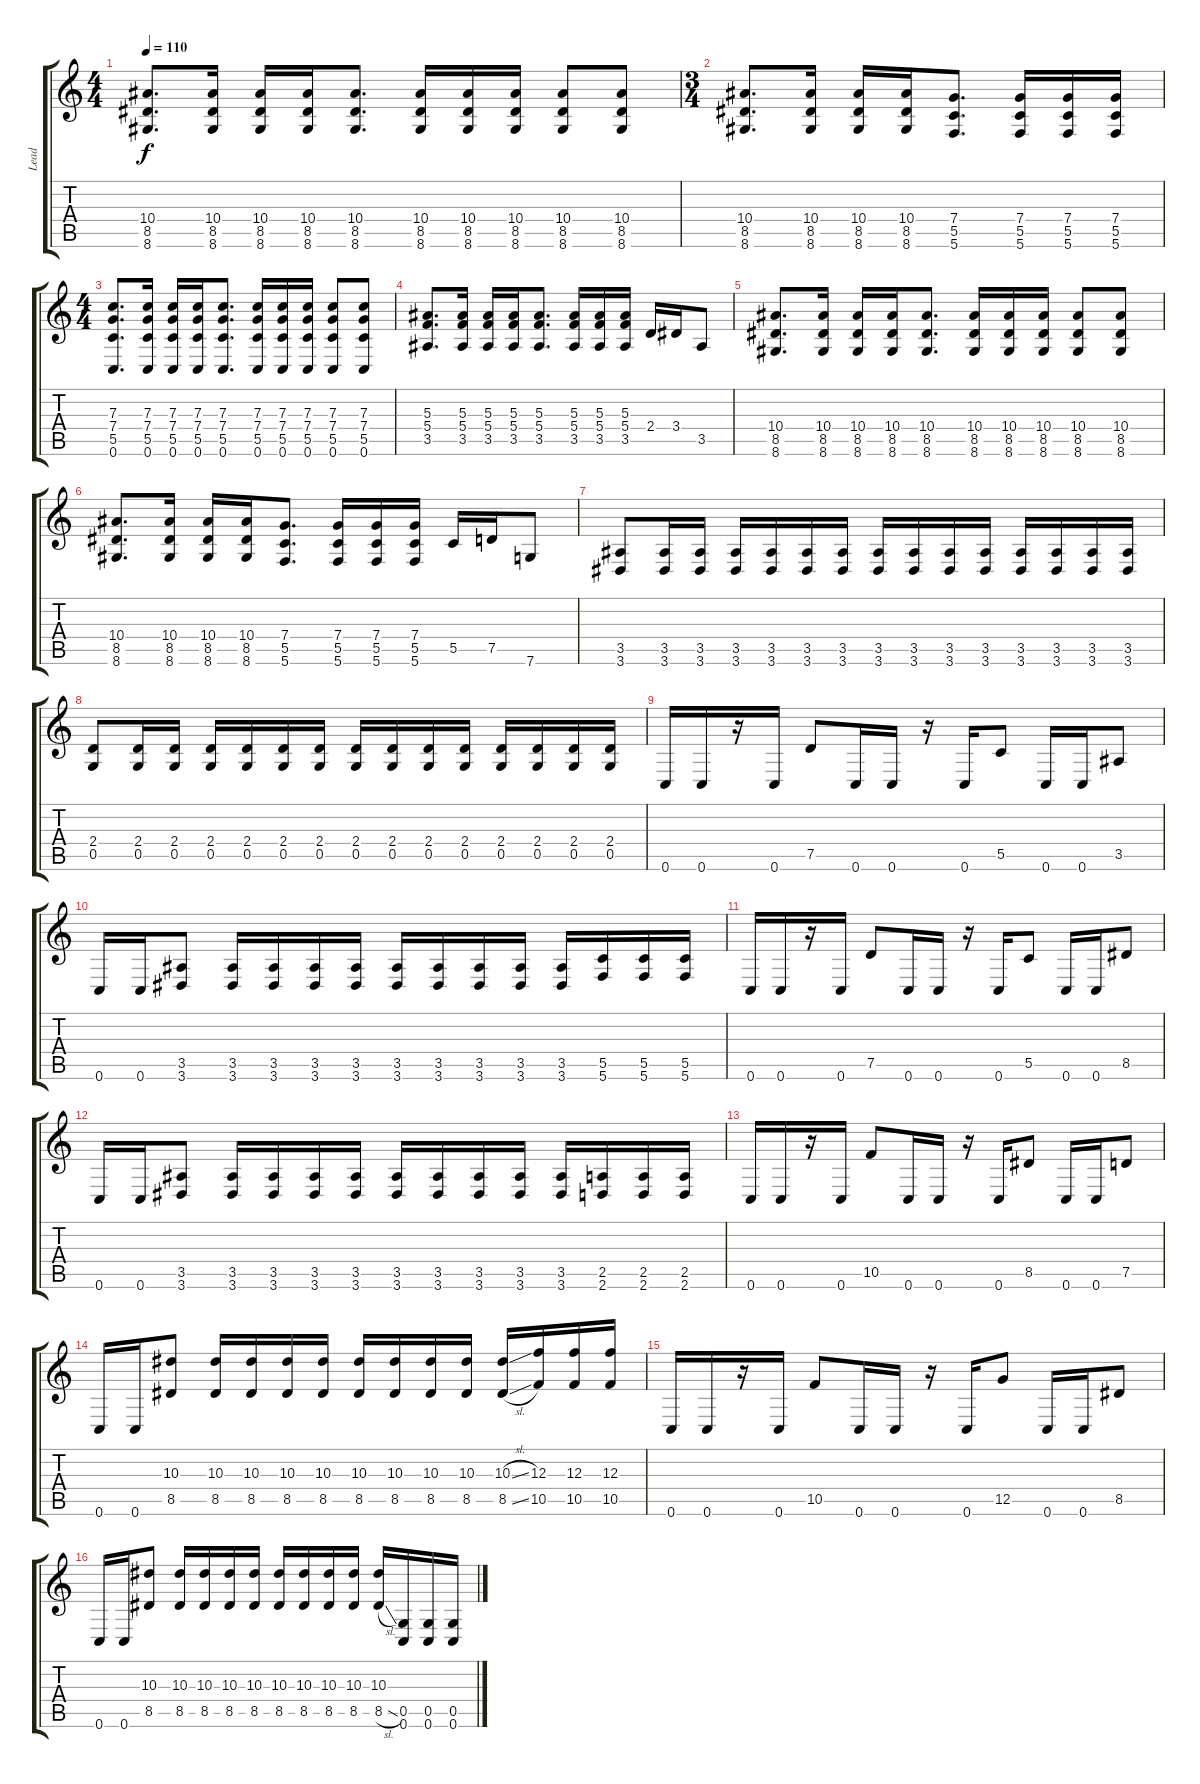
\track ("Lead" "Lead") {instrument overdrivenguitar}
\staff {score tabs}
\tuning (D4 A3 F3 C3 G2 C2) {hide}
\ts (4 4)
\tempo 110
\clef g2
\ks c
(10.4 8.5 8.6).8{d dy f} (10.4 8.5 8.6).16 (10.4 8.5 8.6).16 (10.4 8.5 8.6).16 (10.4 8.5 8.6).8{d} (10.4 8.5 8.6).16 (10.4 8.5 8.6).16 (10.4 8.5 8.6).16 (10.4 8.5 8.6).8 (10.4 8.5 8.6).8 |
\ts (3 4)
(10.4 8.5 8.6).8{d} (10.4 8.5 8.6).16 (10.4 8.5 8.6).16 (10.4 8.5 8.6).16 (7.4 5.5 5.6).8{d} (7.4 5.5 5.6).16 (7.4 5.5 5.6).16 (7.4 5.5 5.6).16 |
\ts (4 4)
(7.3 7.4 5.5 0.6).8{d} (7.3 7.4 5.5 0.6).16 (7.3 7.4 5.5 0.6).16 (7.3 7.4 5.5 0.6).16 (7.3 7.4 5.5 0.6).8{d} (7.3 7.4 5.5 0.6).16 (7.3 7.4 5.5 0.6).16 (7.3 7.4 5.5 0.6).16 (7.3 7.4 5.5 0.6).8 (7.3 7.4 5.5 0.6).8 |
(5.3 5.4 3.5).8{d} (5.3 5.4 3.5).16 (5.3 5.4 3.5).16 (5.3 5.4 3.5).16 (5.3 5.4 3.5).8{d} (5.3 5.4 3.5).16 (5.3 5.4 3.5).16 (5.3 5.4 3.5).16 2.4.16 3.4.16 3.5.8 |
(10.4 8.5 8.6).8{d} (10.4 8.5 8.6).16 (10.4 8.5 8.6).16 (10.4 8.5 8.6).16 (10.4 8.5 8.6).8{d} (10.4 8.5 8.6).16 (10.4 8.5 8.6).16 (10.4 8.5 8.6).16 (10.4 8.5 8.6).8 (10.4 8.5 8.6).8 |
(10.4 8.5 8.6).8{d} (10.4 8.5 8.6).16 (10.4 8.5 8.6).16 (10.4 8.5 8.6).16 (7.4 5.5 5.6).8{d} (7.4 5.5 5.6).16 (7.4 5.5 5.6).16 (7.4 5.5 5.6).16 5.5.16 7.5.16 7.6.8 |
(3.5 3.6).8 (3.5 3.6).16 (3.5 3.6).16 (3.5 3.6).16 (3.5 3.6).16 (3.5 3.6).16 (3.5 3.6).16 (3.5 3.6).16 (3.5 3.6).16 (3.5 3.6).16 (3.5 3.6).16 (3.5 3.6).16 (3.5 3.6).16 (3.5 3.6).16 (3.5 3.6).16 |
(2.4 0.5).8 (2.4 0.5).16 (2.4 0.5).16 (2.4 0.5).16 (2.4 0.5).16 (2.4 0.5).16 (2.4 0.5).16 (2.4 0.5).16 (2.4 0.5).16 (2.4 0.5).16 (2.4 0.5).16 (2.4 0.5).16 (2.4 0.5).16 (2.4 0.5).16 (2.4 0.5).16 |
0.6.16 0.6.16 r.16 0.6.16 7.5.8 0.6.16 0.6.16 r.16 0.6.16 5.5.8 0.6.16 0.6.16 3.5.8 |
0.6.16 0.6.16 (3.5 3.6).8 (3.5 3.6).16 (3.5 3.6).16 (3.5 3.6).16 (3.5 3.6).16 (3.5 3.6).16 (3.5 3.6).16 (3.5 3.6).16 (3.5 3.6).16 (3.5 3.6).16 (5.5 5.6).16 (5.5 5.6).16 (5.5 5.6).16 |
0.6.16 0.6.16 r.16 0.6.16 7.5.8 0.6.16 0.6.16 r.16 0.6.16 5.5.8 0.6.16 0.6.16 8.5.8 |
0.6.16 0.6.16 (3.5 3.6).8 (3.5 3.6).16 (3.5 3.6).16 (3.5 3.6).16 (3.5 3.6).16 (3.5 3.6).16 (3.5 3.6).16 (3.5 3.6).16 (3.5 3.6).16 (3.5 3.6).16 (2.5 2.6).16 (2.5 2.6).16 (2.5 2.6).16 |
0.6.16 0.6.16 r.16 0.6.16 10.5.8 0.6.16 0.6.16 r.16 0.6.16 8.5.8 0.6.16 0.6.16 7.5.8 |
0.6.16 0.6.16 (10.3 8.5).8 (10.3 8.5).16 (10.3 8.5).16 (10.3 8.5).16 (10.3 8.5).16 (10.3 8.5).16 (10.3 8.5).16 (10.3 8.5).16 (10.3 8.5).16 (10.3{sl} 8.5{sl}).16 (12.3 10.5).16 (12.3 10.5).16 (12.3 10.5).16 |
0.6.16 0.6.16 r.16 0.6.16 10.5.8 0.6.16 0.6.16 r.16 0.6.16 12.5.8 0.6.16 0.6.16 8.5.8 |
0.6.16 0.6.16 (10.3 8.5).8 (10.3 8.5).16 (10.3 8.5).16 (10.3 8.5).16 (10.3 8.5).16 (10.3 8.5).16 (10.3 8.5).16 (10.3 8.5).16 (10.3 8.5).16 (10.3 8.5{sl}).16 (0.5 0.6).16 (0.5 0.6).16 (0.5 0.6).16
